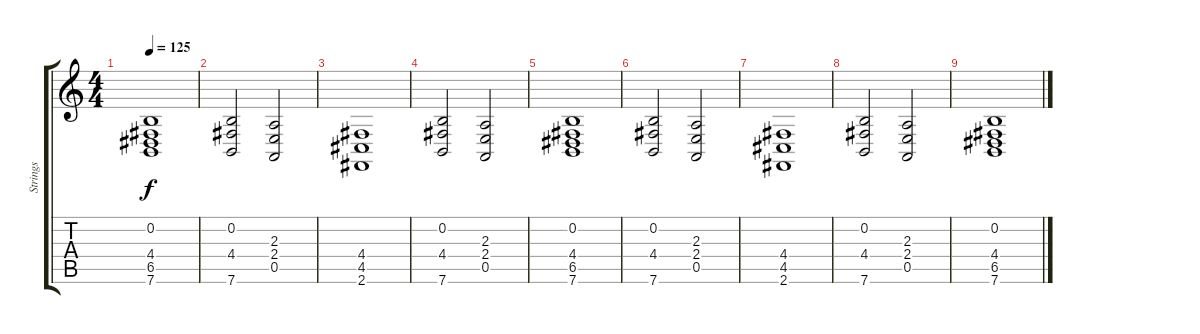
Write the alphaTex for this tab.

\track ("Strings" "Strings") {instrument stringensemble2}
\staff {score tabs}
\tuning (E4 B3 G3 D3 A2 E2) {hide}
\ts (4 4)
\tempo 125
\clef g2
\ks c
(0.2 4.4 6.5 7.6).1{dy f} |
(0.2 4.4 7.6).2{instrument stringensemble2} (2.3 2.4 0.5).2 |
(4.4 4.5 2.6).1 |
(0.2 4.4 7.6).2 (2.3 2.4 0.5).2 |
(0.2 4.4 6.5 7.6).1 |
(0.2 4.4 7.6).2{instrument stringensemble2} (2.3 2.4 0.5).2 |
(4.4 4.5 2.6).1 |
(0.2 4.4 7.6).2 (2.3 2.4 0.5).2 |
(0.2 4.4 6.5 7.6).1
